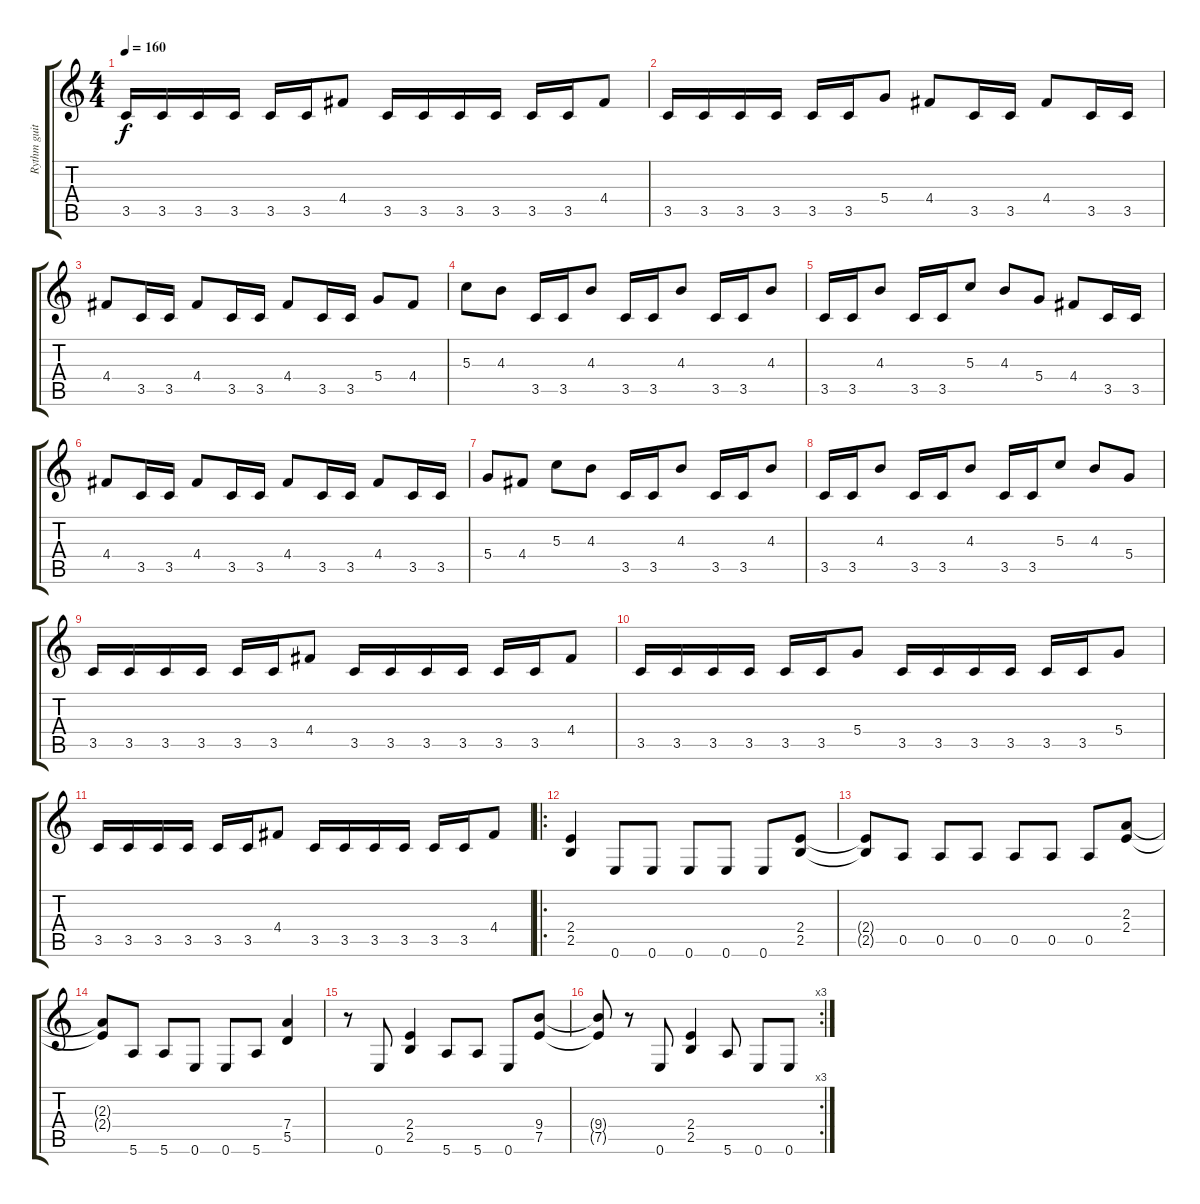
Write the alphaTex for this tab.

\track ("Rythm guitar" "Rythm guit") {instrument distortionguitar}
\staff {score tabs}
\tuning (E4 B3 G3 D3 A2 E2) {hide}
\ts (4 4)
\tempo 160
\clef g2
\ks c
3.5.16{dy f} 3.5.16 3.5.16 3.5.16 3.5.16 3.5.16 4.4.8 3.5.16 3.5.16 3.5.16 3.5.16 3.5.16 3.5.16 4.4.8 |
3.5.16 3.5.16 3.5.16 3.5.16 3.5.16 3.5.16 5.4.8 4.4.8 3.5.16 3.5.16 4.4.8 3.5.16 3.5.16 |
4.4.8 3.5.16 3.5.16 4.4.8 3.5.16 3.5.16 4.4.8 3.5.16 3.5.16 5.4.8 4.4.8 |
5.3.8 4.3.8 3.5.16 3.5.16 4.3.8 3.5.16 3.5.16 4.3.8 3.5.16 3.5.16 4.3.8 |
3.5.16 3.5.16 4.3.8 3.5.16 3.5.16 5.3.8 4.3.8 5.4.8 4.4.8 3.5.16 3.5.16 |
4.4.8 3.5.16 3.5.16 4.4.8 3.5.16 3.5.16 4.4.8 3.5.16 3.5.16 4.4.8 3.5.16 3.5.16 |
5.4.8 4.4.8 5.3.8 4.3.8 3.5.16 3.5.16 4.3.8 3.5.16 3.5.16 4.3.8 |
3.5.16 3.5.16 4.3.8 3.5.16 3.5.16 4.3.8 3.5.16 3.5.16 5.3.8 4.3.8 5.4.8 |
3.5.16 3.5.16 3.5.16 3.5.16 3.5.16 3.5.16 4.4.8 3.5.16 3.5.16 3.5.16 3.5.16 3.5.16 3.5.16 4.4.8 |
3.5.16 3.5.16 3.5.16 3.5.16 3.5.16 3.5.16 5.4.8 3.5.16 3.5.16 3.5.16 3.5.16 3.5.16 3.5.16 5.4.8 |
3.5.16 3.5.16 3.5.16 3.5.16 3.5.16 3.5.16 4.4.8 3.5.16 3.5.16 3.5.16 3.5.16 3.5.16 3.5.16 4.4.8 |
\ro
(2.4 2.5).4 0.6.8 0.6.8 0.6.8 0.6.8 0.6.8 (2.4 2.5).8 |
(2.4{t} 2.5{t}).8 0.5.8 0.5.8 0.5.8 0.5.8 0.5.8 0.5.8 (2.3 2.4).8 |
(2.3{t} 2.4{t}).8 5.6.8 5.6.8 0.6.8 0.6.8 5.6.8 (7.4 5.5).4 |
r.8 0.6.8 (2.4 2.5).4 5.6.8 5.6.8 0.6.8 (9.4 7.5).8 |
\rc 3
(9.4{t} 7.5{t}).8 r.8 0.6.8 (2.4 2.5).4 5.6.8 0.6.8 0.6.8
